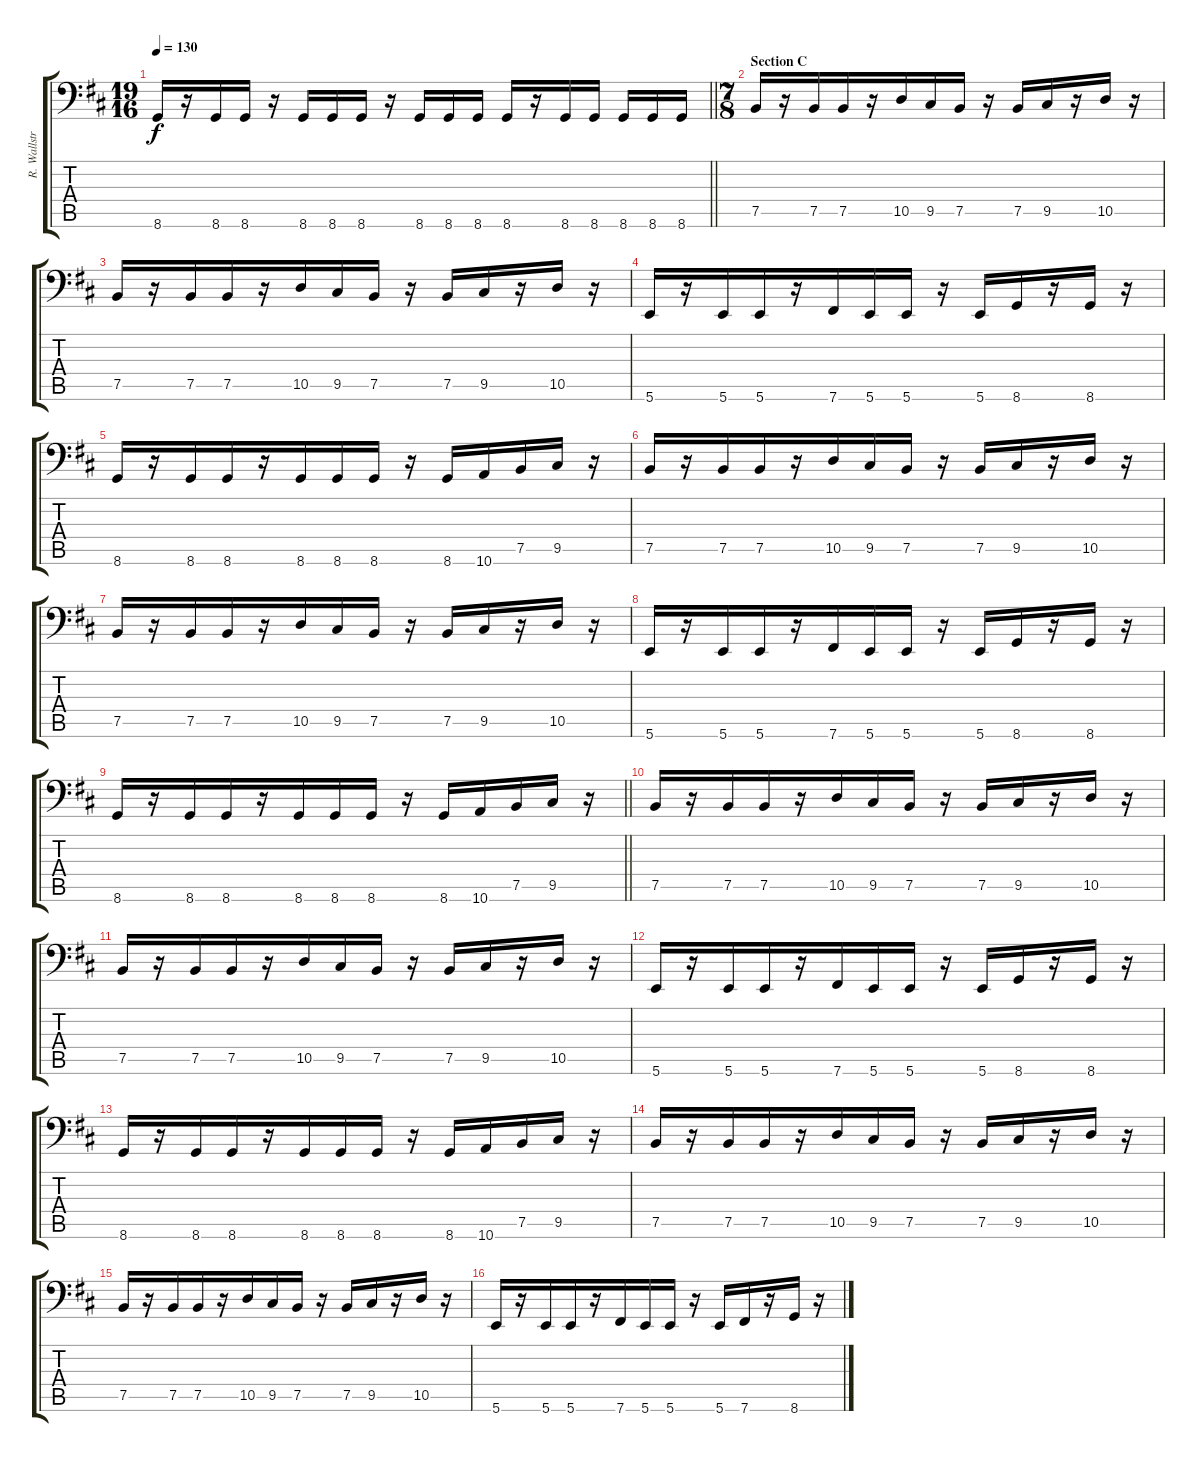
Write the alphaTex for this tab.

\track ("R. Wallström (Bass)" "R. Wallstr") {instrument electricbassfinger}
\staff {score tabs}
\tuning (C3 G2 D2 A1 E1 B0) {hide}
\ts (19 16)
\tempo 130
\clef f4
\barLineRight lightlight
\ks bminor
8.6.16{dy f} r.16 8.6.16 8.6.16 r.16 8.6.16 8.6.16 8.6.16 r.16 8.6.16 8.6.16 8.6.16 8.6.16 r.16 8.6.16 8.6.16 8.6.16 8.6.16 8.6.16 |
\ts (7 8)
\section ("" "Section C")
7.5.16 r.16 7.5.16 7.5.16 r.16 10.5.16 9.5.16 7.5.16 r.16 7.5.16 9.5.16 r.16 10.5.16 r.16 |
7.5.16 r.16 7.5.16 7.5.16 r.16 10.5.16 9.5.16 7.5.16 r.16 7.5.16 9.5.16 r.16 10.5.16 r.16 |
5.6.16 r.16 5.6.16 5.6.16 r.16 7.6.16 5.6.16 5.6.16 r.16 5.6.16 8.6.16 r.16 8.6.16 r.16 |
8.6.16 r.16 8.6.16 8.6.16 r.16 8.6.16 8.6.16 8.6.16 r.16 8.6.16 10.6.16 7.5.16 9.5.16 r.16 |
7.5.16 r.16 7.5.16 7.5.16 r.16 10.5.16 9.5.16 7.5.16 r.16 7.5.16 9.5.16 r.16 10.5.16 r.16 |
7.5.16 r.16 7.5.16 7.5.16 r.16 10.5.16 9.5.16 7.5.16 r.16 7.5.16 9.5.16 r.16 10.5.16 r.16 |
5.6.16 r.16 5.6.16 5.6.16 r.16 7.6.16 5.6.16 5.6.16 r.16 5.6.16 8.6.16 r.16 8.6.16 r.16 |
\barLineRight lightlight
8.6.16 r.16 8.6.16 8.6.16 r.16 8.6.16 8.6.16 8.6.16 r.16 8.6.16 10.6.16 7.5.16 9.5.16 r.16 |
7.5.16 r.16 7.5.16 7.5.16 r.16 10.5.16 9.5.16 7.5.16 r.16 7.5.16 9.5.16 r.16 10.5.16 r.16 |
7.5.16 r.16 7.5.16 7.5.16 r.16 10.5.16 9.5.16 7.5.16 r.16 7.5.16 9.5.16 r.16 10.5.16 r.16 |
5.6.16 r.16 5.6.16 5.6.16 r.16 7.6.16 5.6.16 5.6.16 r.16 5.6.16 8.6.16 r.16 8.6.16 r.16 |
8.6.16 r.16 8.6.16 8.6.16 r.16 8.6.16 8.6.16 8.6.16 r.16 8.6.16 10.6.16 7.5.16 9.5.16 r.16 |
7.5.16 r.16 7.5.16 7.5.16 r.16 10.5.16 9.5.16 7.5.16 r.16 7.5.16 9.5.16 r.16 10.5.16 r.16 |
7.5.16 r.16 7.5.16 7.5.16 r.16 10.5.16 9.5.16 7.5.16 r.16 7.5.16 9.5.16 r.16 10.5.16 r.16 |
5.6.16 r.16 5.6.16 5.6.16 r.16 7.6.16 5.6.16 5.6.16 r.16 5.6.16 7.6.16 r.16 8.6.16 r.16
